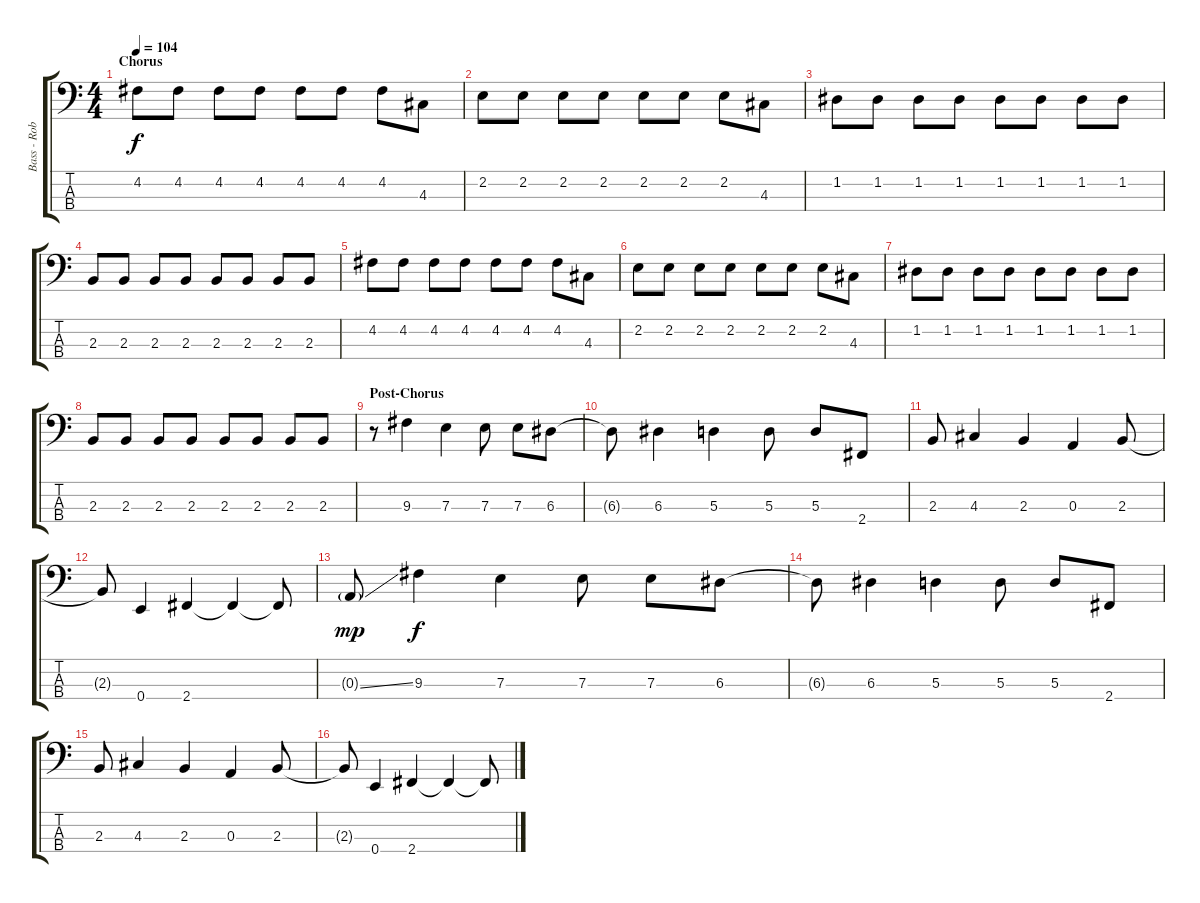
\track ("Bass - Robert Turner" "Bass - Rob") {instrument electricbasspick}
\staff {score tabs}
\tuning (G2 D2 A1 E1) {hide}
\ts (4 4)
\section ("" "Chorus")
\tempo 104
\clef f4
\ks c
4.2.8{dy f} 4.2.8 4.2.8 4.2.8 4.2.8 4.2.8 4.2.8 4.3.8 |
2.2.8 2.2.8 2.2.8 2.2.8 2.2.8 2.2.8 2.2.8 4.3.8 |
1.2.8 1.2.8 1.2.8 1.2.8 1.2.8 1.2.8 1.2.8 1.2.8 |
2.3.8 2.3.8 2.3.8 2.3.8 2.3.8 2.3.8 2.3.8 2.3.8 |
4.2.8 4.2.8 4.2.8 4.2.8 4.2.8 4.2.8 4.2.8 4.3.8 |
2.2.8 2.2.8 2.2.8 2.2.8 2.2.8 2.2.8 2.2.8 4.3.8 |
1.2.8 1.2.8 1.2.8 1.2.8 1.2.8 1.2.8 1.2.8 1.2.8 |
2.3.8 2.3.8 2.3.8 2.3.8 2.3.8 2.3.8 2.3.8 2.3.8 |
\section ("" "Post-Chorus")
r.8 9.3.4 7.3.4 7.3.8 7.3.8 6.3.8 |
6.3{t}.8 6.3.4 5.3.4 5.3.8 5.3.8 2.4.8 |
2.3.8 4.3.4 2.3.4 0.3.4 2.3.8 |
2.3{t}.8 0.4.4 2.4.4 2.4{t}.4 2.4{t}.8 |
0.3{ss g}.8{dy mp} 9.3.4{dy f} 7.3.4 7.3.8 7.3.8 6.3.8 |
6.3{t}.8 6.3.4 5.3.4 5.3.8 5.3.8 2.4.8 |
2.3.8 4.3.4 2.3.4 0.3.4 2.3.8 |
2.3{t}.8 0.4.4 2.4.4 2.4{t}.4 2.4{t}.8
